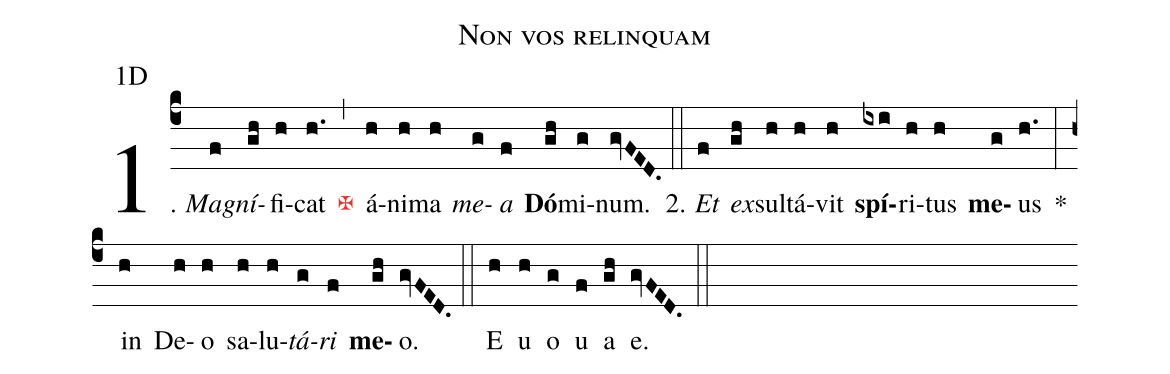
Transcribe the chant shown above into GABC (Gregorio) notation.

name:Non vos relinquam;
office-part:Antiphona;
mode:1;
annotation:1D;
%%
(c4) 1. <i>Ma(f)gní(gh)</i>fi(h)cat(h.) <c><v>\maltese</v></c>(,) á(h)ni(h)ma(h) <i>me</i>(g)<i>a</i>(f) <b>Dó</b>(gh)mi(g)num.(gvFED.) (::)
2. <i>Et(f) ex(gh)</i>sul(h)tá(h)vit(h) <b>spí</b>(ixi)ri(h)tus(h) <b>me</b>(g)us(h.) *(:) in(h) De(h)o(h) sa(h)lu(h)<i>tá</i>(g)<i>ri</i>(f) <b>me</b>(gh)o.(gvFED.) (::) <eu>E(h) u(h) o(g) u(f) a(gh) e.</eu>(gvFED.) (::)
